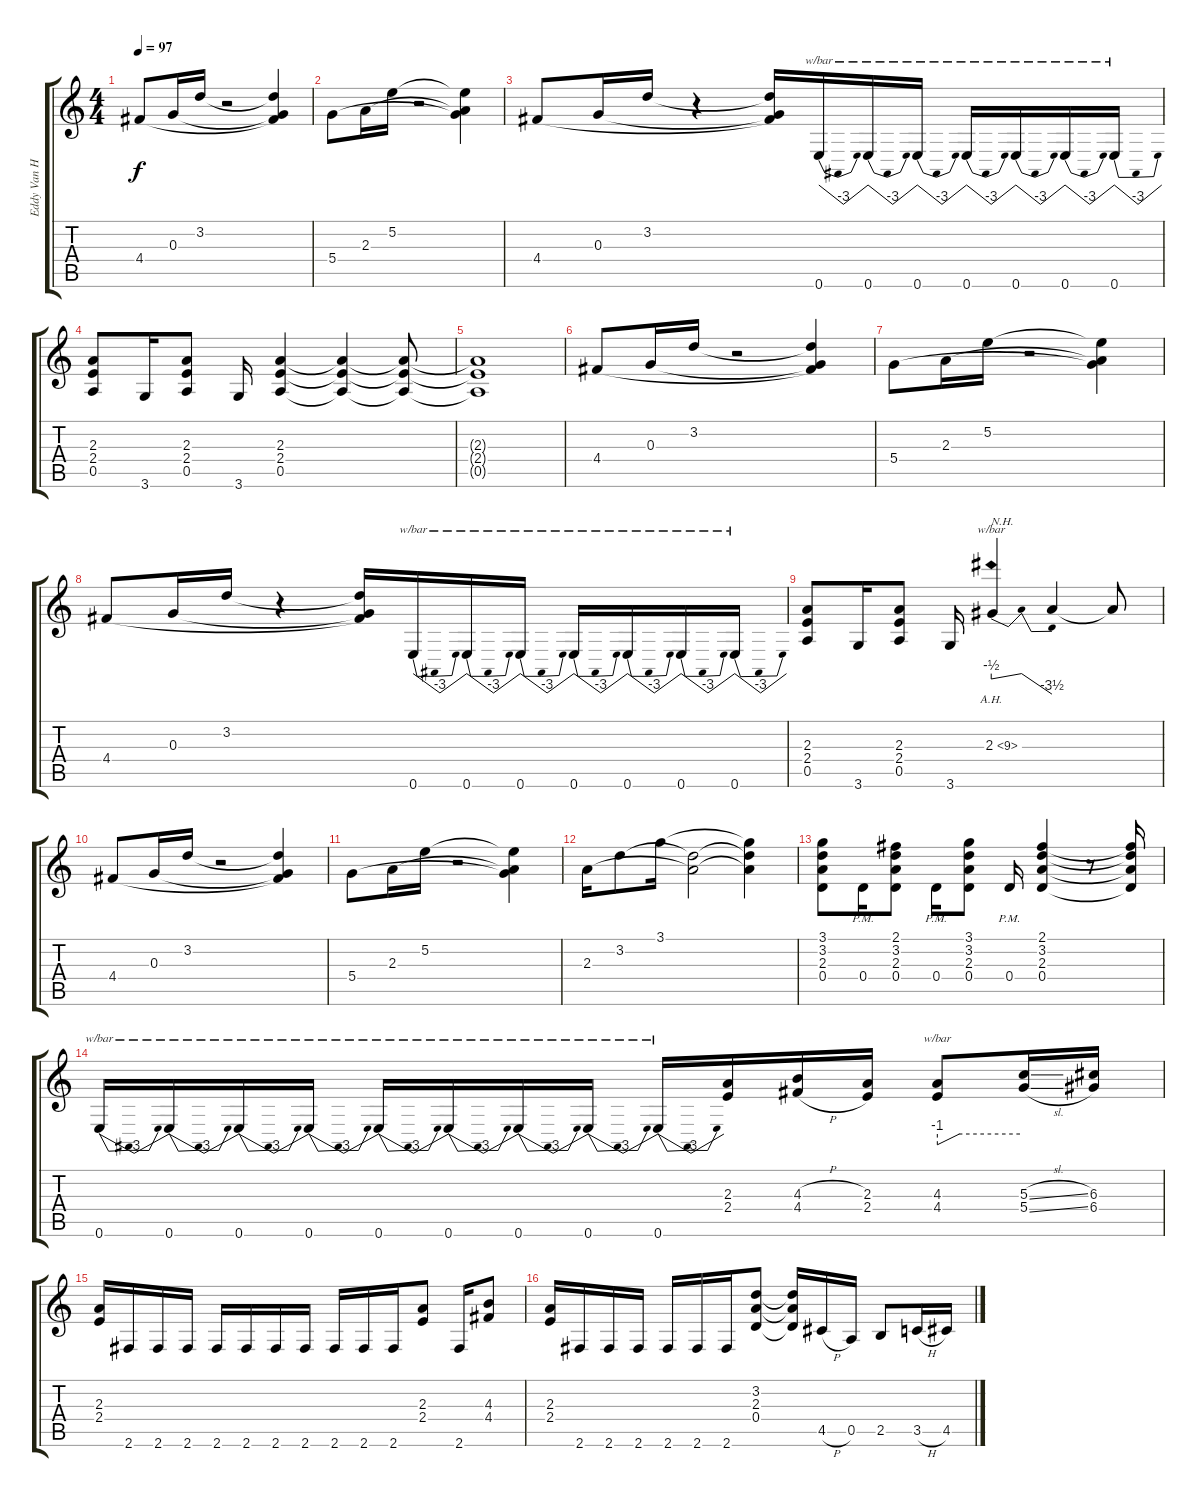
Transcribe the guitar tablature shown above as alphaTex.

\track ("Eddy Van Halen" "Eddy Van H") {instrument distortionguitar}
\staff {score tabs}
\tuning (E4 B3 G3 D3 A2 E2) {hide}
\ts (4 4)
\tempo 97
\clef g2
\ks c
4.4.8{dy f instrument distortionguitar} 0.3.16 3.2.16 r.2 (3.2{t} 0.3{t} 4.4{t}).4 |
5.4.8 2.3.16 5.2.16 r.2 (5.2{t} 2.3{t} 5.4{t}).4 |
4.4.8 0.3.16 3.2.16 r.4 (3.2{t} 0.3{t} 4.4{t}).16 0.6.16{tbe (dip default 0 0 30 -12 60 0)} 0.6.16{tbe (dip default 0 0 30 -12 60 0)} 0.6.16{tbe (dip default 0 0 30 -12 60 0)} 0.6.16{tbe (dip default 0 0 30 -12 60 0)} 0.6.16{tbe (dip default 0 0 30 -12 60 0)} 0.6.16{tbe (dip default 0 0 30 -12 60 0)} 0.6.16{tbe (dip default 0 0 30 -12 60 0)} |
(2.3 2.4 0.5).8 3.6.16 (2.3 2.4 0.5).8 3.6.16 (2.3 2.4 0.5).4 (2.3{t} 2.4{t} 0.5{t}).4 (2.3{t} 2.4{t} 0.5{t}).8 |
(2.3{t} 2.4{t} 0.5{t}).1 |
4.4.8 0.3.16 3.2.16 r.2 (3.2{t} 0.3{t} 4.4{t}).4 |
5.4.8 2.3.16 5.2.16 r.2 (5.2{t} 2.3{t} 5.4{t}).4 |
4.4.8 0.3.16 3.2.16 r.4 (3.2{t} 0.3{t} 4.4{t}).16 0.6.16{tbe (dip default 0 0 30 -12 60 0)} 0.6.16{tbe (dip default 0 0 30 -12 60 0)} 0.6.16{tbe (dip default 0 0 30 -12 60 0)} 0.6.16{tbe (dip default 0 0 30 -12 60 0)} 0.6.16{tbe (dip default 0 0 30 -12 60 0)} 0.6.16{tbe (dip default 0 0 30 -12 60 0)} 0.6.16{tbe (dip default 0 0 30 -12 60 0)} |
(2.3 2.4 0.5).8 3.6.16 (2.3 2.4 0.5).8 3.6.16 2.3{ah 7}.4{tbe (dip default 0 -2 11 0 60 -14) txt "N.H."} 2.3{t}.4 2.3{t}.8 |
4.4.8 0.3.16 3.2.16 r.2 (3.2{t} 0.3{t} 4.4{t}).4 |
5.4.8 2.3.16 5.2.16 r.2 (5.2{t} 2.3{t} 5.4{t}).4 |
2.3.16 3.2.8 3.1.16 (3.2{t} 2.3{t}).2 (3.1{t} 3.2{t} 2.3{t}).4 |
(3.1 3.2 2.3 0.4).8 0.4{pm}.16 (2.1 3.2 2.3 0.4).8 0.4{pm}.16 (3.1 3.2 2.3 0.4).8 0.4{pm}.16 (2.1 3.2 2.3 0.4).4 r.8 (2.1{t} 3.2{t} 2.3{t} 0.4{t}).16 |
0.6.16{tbe (dip default 0 0 30 -12 60 0)} 0.6.16{tbe (dip default 0 0 30 -12 60 0)} 0.6.16{tbe (dip default 0 0 30 -12 60 0)} 0.6.16{tbe (dip default 0 0 30 -12 60 0)} 0.6.16{tbe (dip default 0 0 30 -12 60 0)} 0.6.16{tbe (dip default 0 0 30 -12 60 0)} 0.6.16{tbe (dip default 0 0 30 -12 60 0)} 0.6.16{tbe (dip default 0 0 30 -12 60 0)} 0.6.16{tbe (dip default 0 0 30 -12 60 0)} (2.3 2.4).16 (4.3{h} 4.4{h}).16 (2.3 2.4).16 (4.3 4.4).8{tbe (custom default 0 -4 16 0 60 0)} (5.3{sl} 5.4{sl}).16 (6.3 6.4).16 |
(2.3 2.4).16 2.6.16 2.6.16 2.6.16 2.6.16 2.6.16 2.6.16 2.6.16 2.6.16 2.6.16 2.6.16 (2.3 2.4).8 2.6.16 (4.3 4.4).8 |
(2.3 2.4).16 2.6.16 2.6.16 2.6.16 2.6.16 2.6.16 2.6.16 (3.2 2.3 0.4).8 (3.2{t} 2.3{t} 0.4{t}).16 4.5{h}.16 0.5.16 2.5.8 3.5{h}.16 4.5.16
